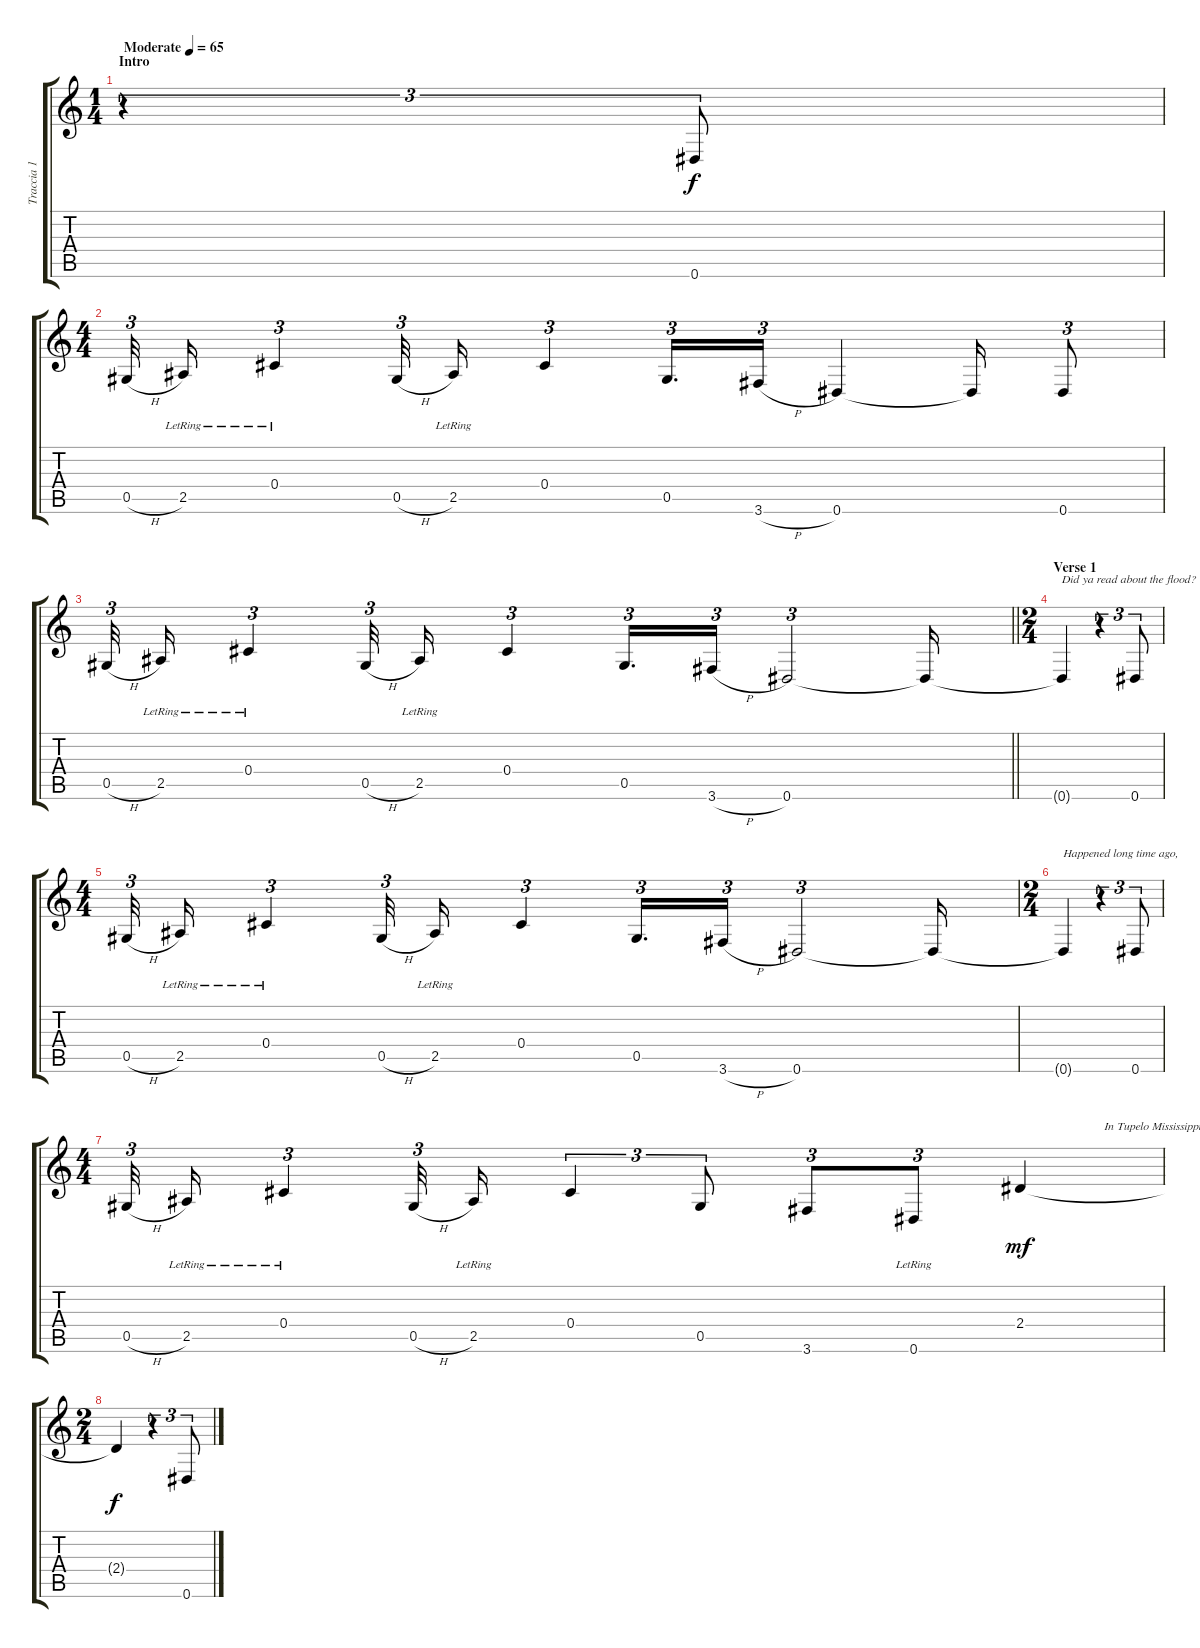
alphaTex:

\track ("Traccia 1" "Traccia 1") {instrument acousticguitarsteel}
\staff {score tabs}
\tuning (Eb4 Bb3 Gb3 Db3 Ab2 Eb2) {hide}
\ts (1 4)
\section ("" "Intro")
\tempo (65 "Moderate")
\clef g2
\ks c
r.4{tu (3 2) dy f instrument acousticguitarsteel} 0.6.8{tu (3 2)} |
\ts (4 4)
0.5{h}.32{tu (3 2)} 2.5{lr}.16 0.4{lr}.4{tu (3 2)} 0.5{h}.32{tu (3 2)} 2.5{lr}.16 0.4.4{tu (3 2)} 0.5.16{d tu (3 2)} 3.6{h}.16{tu (3 2)} 0.6.4 0.6{t}.16 0.6.8{tu (3 2)} |
\barLineRight lightlight
0.5{h}.32{tu (3 2)} 2.5{lr}.16 0.4{lr}.4{tu (3 2)} 0.5{h}.32{tu (3 2)} 2.5{lr}.16 0.4.4{tu (3 2)} 0.5.16{d tu (3 2)} 3.6{h}.16{tu (3 2)} 0.6.2{tu (3 2)} 0.6{t}.16 |
\ts (2 4)
\section ("" "Verse 1")
0.6{t}.4{txt "Did ya read about the flood?"} r.4{tu (3 2)} 0.6.8{tu (3 2)} |
\ts (4 4)
0.5{h}.32{tu (3 2)} 2.5{lr}.16 0.4{lr}.4{tu (3 2)} 0.5{h}.32{tu (3 2)} 2.5{lr}.16 0.4.4{tu (3 2)} 0.5.16{d tu (3 2)} 3.6{h}.16{tu (3 2)} 0.6.2{tu (3 2)} 0.6{t}.16 |
\ts (2 4)
0.6{t}.4{txt "Happened long time ago,"} r.4{tu (3 2)} 0.6.8{tu (3 2)} |
\ts (4 4)
0.5{h}.32{tu (3 2)} 2.5{lr}.16 0.4{lr}.4{tu (3 2)} 0.5{h}.32{tu (3 2)} 2.5{lr}.16 0.4.4{tu (3 2)} 0.5.8{tu (3 2)} 3.6.8{tu (3 2)} 0.6{lr}.8{tu (3 2)} 2.4.4{txt "                            In Tupelo Mississippi" dy mf} |
\ts (2 4)
2.4{t}.4{dy f} r.4{tu (3 2)} 0.6.8{tu (3 2)}
